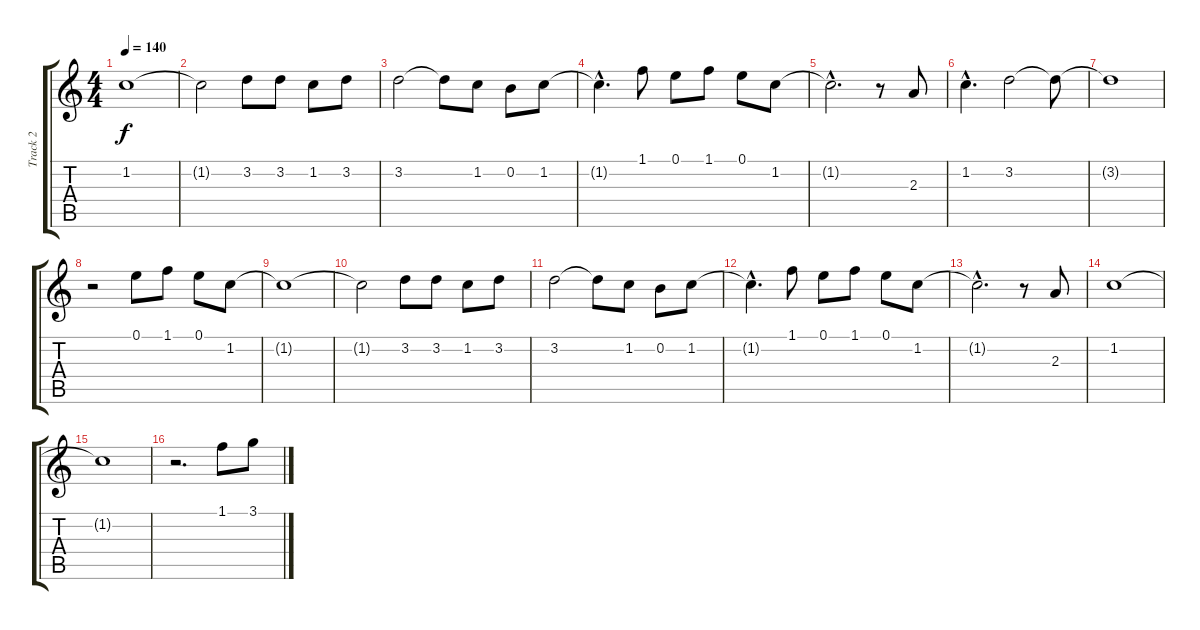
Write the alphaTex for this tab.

\track ("Track 2" "Track 2") {instrument contrabass}
\staff {score tabs}
\tuning (E4 B3 G3 D3 A2 E2) {hide}
\ts (4 4)
\tempo 140
\clef g2
\ks c
1.2{t}.1{dy f} |
1.2{t}.2 3.2.8 3.2.8 1.2.8 3.2.8 |
3.2.2 3.2{t}.8 1.2.8 0.2.8 1.2.8 |
1.2{hac t}.4{d} 1.1.8 0.1.8 1.1.8 0.1.8 1.2.8 |
1.2{hac t}.2{d} r.8 2.3.8 |
1.2{hac}.4{d} 3.2.2 3.2{t}.8 |
3.2{t}.1 |
r.2 0.1.8 1.1.8 0.1.8 1.2.8 |
1.2{t}.1 |
1.2{t}.2 3.2.8 3.2.8 1.2.8 3.2.8 |
3.2.2 3.2{t}.8 1.2.8 0.2.8 1.2.8 |
1.2{hac t}.4{d} 1.1.8 0.1.8 1.1.8 0.1.8 1.2.8 |
1.2{hac t}.2{d} r.8 2.3.8 |
1.2.1 |
1.2{t}.1 |
r.2{d} 1.1.8 3.1.8
